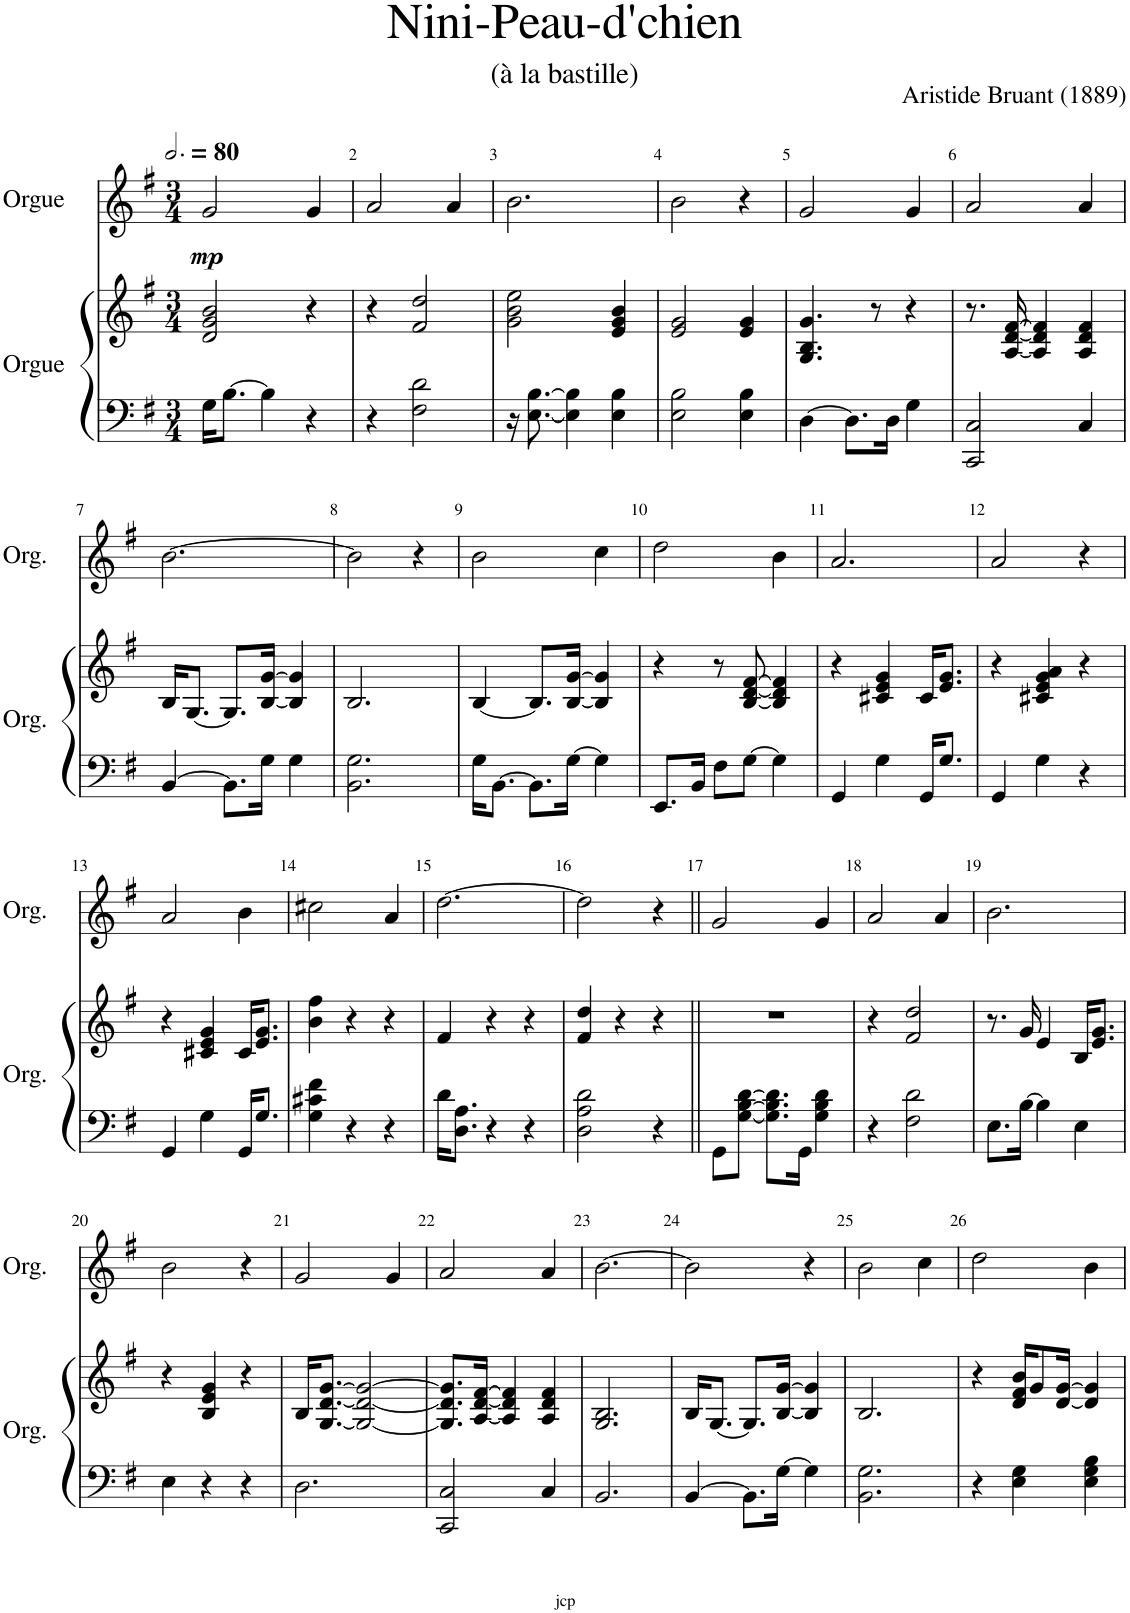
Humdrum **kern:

**kern	**kern	**kern	**dynam
*part2	*part2	*part1	*part1
*staff3	*staff2	*staff1	*staff1
*I"Orgue	*	*I"Orgue	*
*I'Org.	*	*I'Org.	*
*clefF4	*clefG2	*clefG2	*
*k[f#]	*k[f#]	*k[f#]	*
*M3/4	*M3/4	*M3/4	*
*MM240	*MM240	*MM240	*
=1	=1	=1	=1
!	!	!	!LO:DY:b
16G\KL	2d/ 2g/ 2b/	2g/	mp
[8.B\J	.	.	.
4B\]	.	.	.
4r	4r	4g/	.
=2	=2	=2	=2
4r	4r	2a/	.
2F#\ 2d\	2f#/ 2dd/	.	.
.	.	4a/	.
=3	=3	=3	=3
16r	2g\ 2b\ 2ee\	2.b\	.
[8.E\ [8.B\	.	.	.
4E\] 4B\]	.	.	.
4E\ 4B\	4e/ 4g/ 4b/	.	.
=4	=4	=4	=4
2E\ 2B\	2e/ 2g/	2b\	.
4E\ 4B\	4e/ 4g/	4r	.
=5	=5	=5	=5
[4D\	4.G/ 4.B/ 4.g/	2g/	.
8.D\L]	.	.	.
.	8r	.	.
16D\Jk	.	.	.
4G\	4r	4g/	.
=6	=6	=6	=6
2CC/ 2C/	8.r	2a/	.
.	[16A/ [16d/ [16f#/	.	.
.	4A/] 4d/] 4f#/]	.	.
4C/	4A/ 4d/ 4f#/	4a/	.
!!LO:LB:g=z
=7	=7	=7	=7
[4BB/	16B/KL	[2.b\	.
.	[8.G/J	.	.
8.BB\L]	8.G/L]	.	.
16G\Jk	[16B/ [16g/Jk	.	.
4G\	4B/] 4g/]	.	.
=8	=8	=8	=8
2.BB\ 2.G\	2.B/	2b\]	.
.	.	4r	.
=9	=9	=9	=9
16G\KL	[4B/	2b\	.
[8.BB\J	.	.	.
8.BB\L]	8.B/L]	.	.
[16G\Jk	[16B/ [16g/Jk	.	.
4G\]	4B/] 4g/]	4cc\	.
=10	=10	=10	=10
8.EE/L	4r	2dd\	.
16BB/Jk	.	.	.
8F#\L	8r	.	.
[8G\J	[8B/ [8d/ [8f#/	.	.
4G\]	4B/] 4d/] 4f#/]	4b\	.
=11	=11	=11	=11
4GG/	4r	2.a/	.
4G\	4c#X/ 4e/ 4g/	.	.
16GG/KL	16c#/KL	.	.
8.G/J	8.e/ 8.g/J	.	.
=12	=12	=12	=12
4GG/	4r	2a/	.
4G\	4c#X/ 4e/ 4g/ 4a/	.	.
4r	4r	4r	.
!!LO:LB:g=z
=13	=13	=13	=13
4GG/	4r	2a/	.
4G\	4c#X/ 4e/ 4g/	.	.
16GG/KL	16c#/KL	4b\	.
8.G/J	8.e/ 8.g/J	.	.
=14	=14	=14	=14
4G\ 4c#X\ 4f#\	4b\ 4ff#\	2cc#X\	.
4r	4r	.	.
4r	4r	4a/	.
=15	=15	=15	=15
16d\KL	4f#/	[2.dd\	.
8.D\ 8.A\J	.	.	.
4r	4r	.	.
4r	4r	.	.
=16	=16	=16	=16
2D\ 2A\ 2d\	4f#/ 4dd/	2dd\]	.
.	4r	.	.
4r	4r	4r	.
=17||	=17||	=17||	=17||
8GG\L	2.r	2g/	.
[8G\ [8B\ [8d\J	.	.	.
8.G\] 8.B\] 8.d\]L	.	.	.
16GG\Jk	.	.	.
4G\ 4B\ 4d\	.	4g/	.
=18	=18	=18	=18
4r	4r	2a/	.
2F#\ 2d\	2f#/ 2dd/	.	.
.	.	4a/	.
=19	=19	=19	=19
8.E\L	8.r	2.b\	.
[16B\Jk	16g/	.	.
4B\]	4e/	.	.
4E\	16B/KL	.	.
.	8.e/ 8.g/J	.	.
!!LO:LB:g=z
=20	=20	=20	=20
4E\	4r	2b\	.
4r	4B/ 4e/ 4g/	.	.
4r	4r	4r	.
=21	=21	=21	=21
2.D\	16B/KL	2g/	.
.	[8.G/ [8.d/ [8.g/J	.	.
.	2G/_ 2d/_ 2g/_	.	.
.	.	4g/	.
=22	=22	=22	=22
2CC/ 2C/	8.G/] 8.d/] 8.g/]L	2a/	.
.	[16A/ [16d/ [16f#/Jk	.	.
.	4A/] 4d/] 4f#/]	.	.
4C/	4A/ 4d/ 4f#/	4a/	.
=23	=23	=23	=23
2.BB/	2.G/ 2.B/	[2.b\	.
=24	=24	=24	=24
[4BB/	16B/KL	2b\]	.
.	[8.G/J	.	.
8.BB\L]	8.G/L]	.	.
[16G\Jk	[16B/ [16g/Jk	.	.
4G\]	4B/] 4g/]	4r	.
=25	=25	=25	=25
2.BB\ 2.G\	2.B/	2b\	.
.	.	4cc\	.
=26	=26	=26	=26
4r	4r	2dd\	.
4E\ 4G\	16d/ 16f#/ 16b/KL	.	.
.	8g/	.	.
.	[16d/ [16g/Jk	.	.
4E\ 4G\ 4B\	4d/] 4g/]	4b\	.
=	=	=	=
*-	*-	*-	*-
